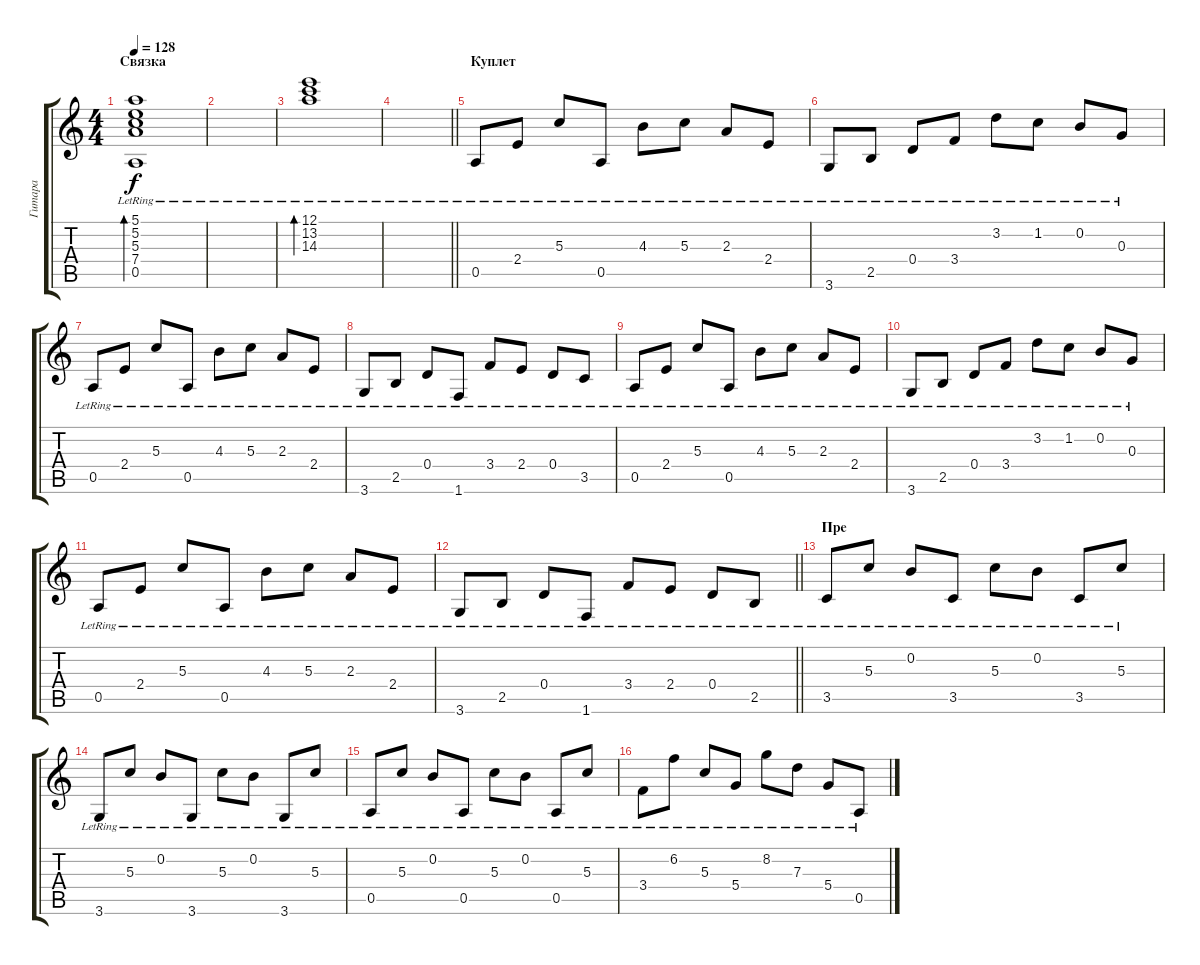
\track ("Гитара" "Гитара") {instrument electricguitarclean}
\staff {score tabs}
\tuning (E4 B3 G3 D3 A2 E2) {hide}
\ts (4 4)
\section ("" "Связка")
\tempo 128
\clef g2
\ks c
(5.1{lr} 5.2{lr} 5.3{lr} 7.4{lr} 0.5{lr}).1{bd 120 dy f instrument electricguitarclean} |
|
(12.1{lr} 13.2{lr} 14.3{lr}).1{bd 120} |
\barLineRight lightlight
|
\section ("" "Куплет")
0.5{lr}.8 2.4{lr}.8 5.3{lr}.8 0.5{lr}.8 4.3{lr}.8 5.3{lr}.8 2.3{lr}.8 2.4{lr}.8 |
3.6{lr}.8 2.5{lr}.8 0.4{lr}.8 3.4{lr}.8 3.2{lr}.8 1.2{lr}.8 0.2{lr}.8 0.3{lr}.8 |
0.5{lr}.8 2.4{lr}.8 5.3{lr}.8 0.5{lr}.8 4.3{lr}.8 5.3{lr}.8 2.3{lr}.8 2.4{lr}.8 |
3.6{lr}.8 2.5{lr}.8 0.4{lr}.8 1.6{lr}.8 3.4{lr}.8 2.4{lr}.8 0.4{lr}.8 3.5{lr}.8 |
0.5{lr}.8 2.4{lr}.8 5.3{lr}.8 0.5{lr}.8 4.3{lr}.8 5.3{lr}.8 2.3{lr}.8 2.4{lr}.8 |
3.6{lr}.8 2.5{lr}.8 0.4{lr}.8 3.4{lr}.8 3.2{lr}.8 1.2{lr}.8 0.2{lr}.8 0.3{lr}.8 |
0.5{lr}.8 2.4{lr}.8 5.3{lr}.8 0.5{lr}.8 4.3{lr}.8 5.3{lr}.8 2.3{lr}.8 2.4{lr}.8 |
\barLineRight lightlight
3.6{lr}.8 2.5{lr}.8 0.4{lr}.8 1.6{lr}.8 3.4{lr}.8 2.4{lr}.8 0.4{lr}.8 2.5{lr}.8 |
\section ("" "Пре")
3.5{lr}.8 5.3{lr}.8 0.2{lr}.8 3.5{lr}.8 5.3{lr}.8 0.2{lr}.8 3.5{lr}.8 5.3{lr}.8 |
3.6{lr}.8 5.3{lr}.8 0.2{lr}.8 3.6{lr}.8 5.3{lr}.8 0.2{lr}.8 3.6{lr}.8 5.3{lr}.8 |
0.5{lr}.8 5.3{lr}.8 0.2{lr}.8 0.5{lr}.8 5.3{lr}.8 0.2{lr}.8 0.5{lr}.8 5.3{lr}.8 |
3.4{lr}.8 6.2{lr}.8 5.3{lr}.8 5.4{lr}.8 8.2{lr}.8 7.3{lr}.8 5.4{lr}.8 0.5{lr}.8
